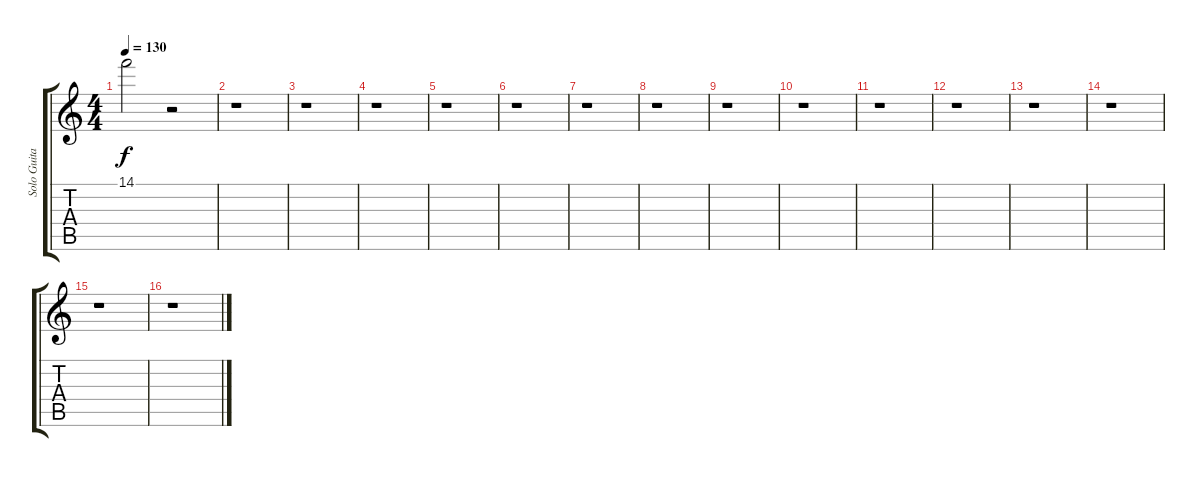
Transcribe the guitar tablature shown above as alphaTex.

\track ("Solo Guitar" "Solo Guita") {instrument distortionguitar}
\staff {score tabs}
\tuning (Eb4 Bb3 Gb3 Db3 Ab2 Eb2) {hide}
\ts (4 4)
\tempo 130
\clef g2
\ks c
14.1{t}.2{dy f} r.2 |
r.1 |
r.1 |
r.1 |
r.1 |
r.1 |
r.1 |
r.1 |
r.1 |
r.1 |
r.1 |
r.1 |
r.1 |
r.1 |
r.1 |
r.1
